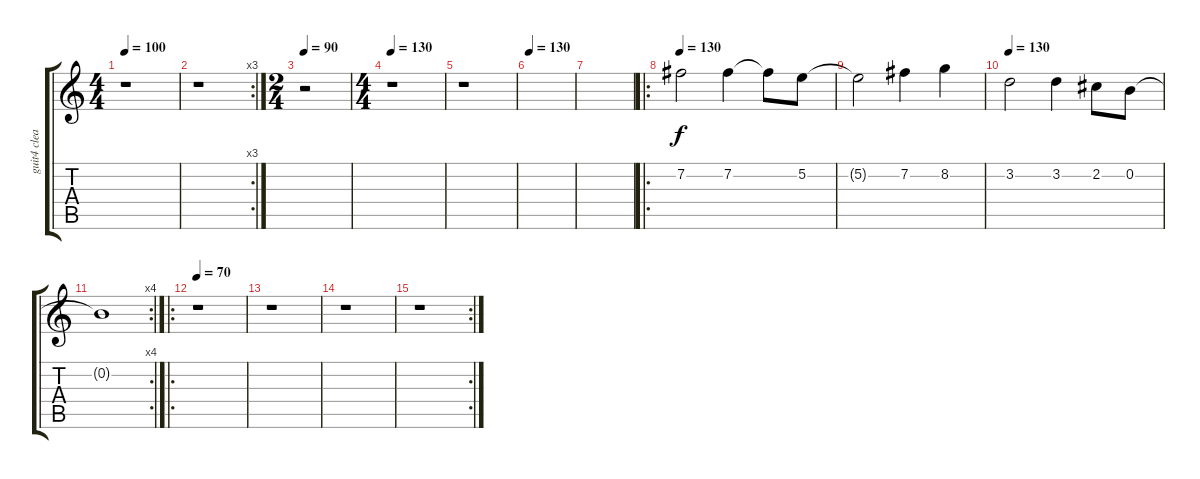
\track ("guit4 clean" "guit4 clea") {instrument electricguitarclean}
\staff {score tabs}
\tuning (E4 B3 G3 D3 A2 E2) {hide}
\ts (4 4)
\tempo 100
\clef g2
\ks c
r.1{dy f} |
\rc 3
r.1 |
\ts (2 4)
\tempo 90
r.2 |
\ts (4 4)
\tempo 130
r.1 |
r.1 |
\tempo 130
|
|
\ro
\tempo 130
7.2.2 7.2.4 7.2{t}.8 5.2.8 |
5.2{t}.2 7.2.4 8.2.4 |
\tempo 130
3.2.2 3.2.4 2.2.8 0.2.8 |
\rc 4
0.2{t}.1 |
\ro
\tempo 70
r.1 |
r.1 |
r.1 |
\rc 2
r.1
